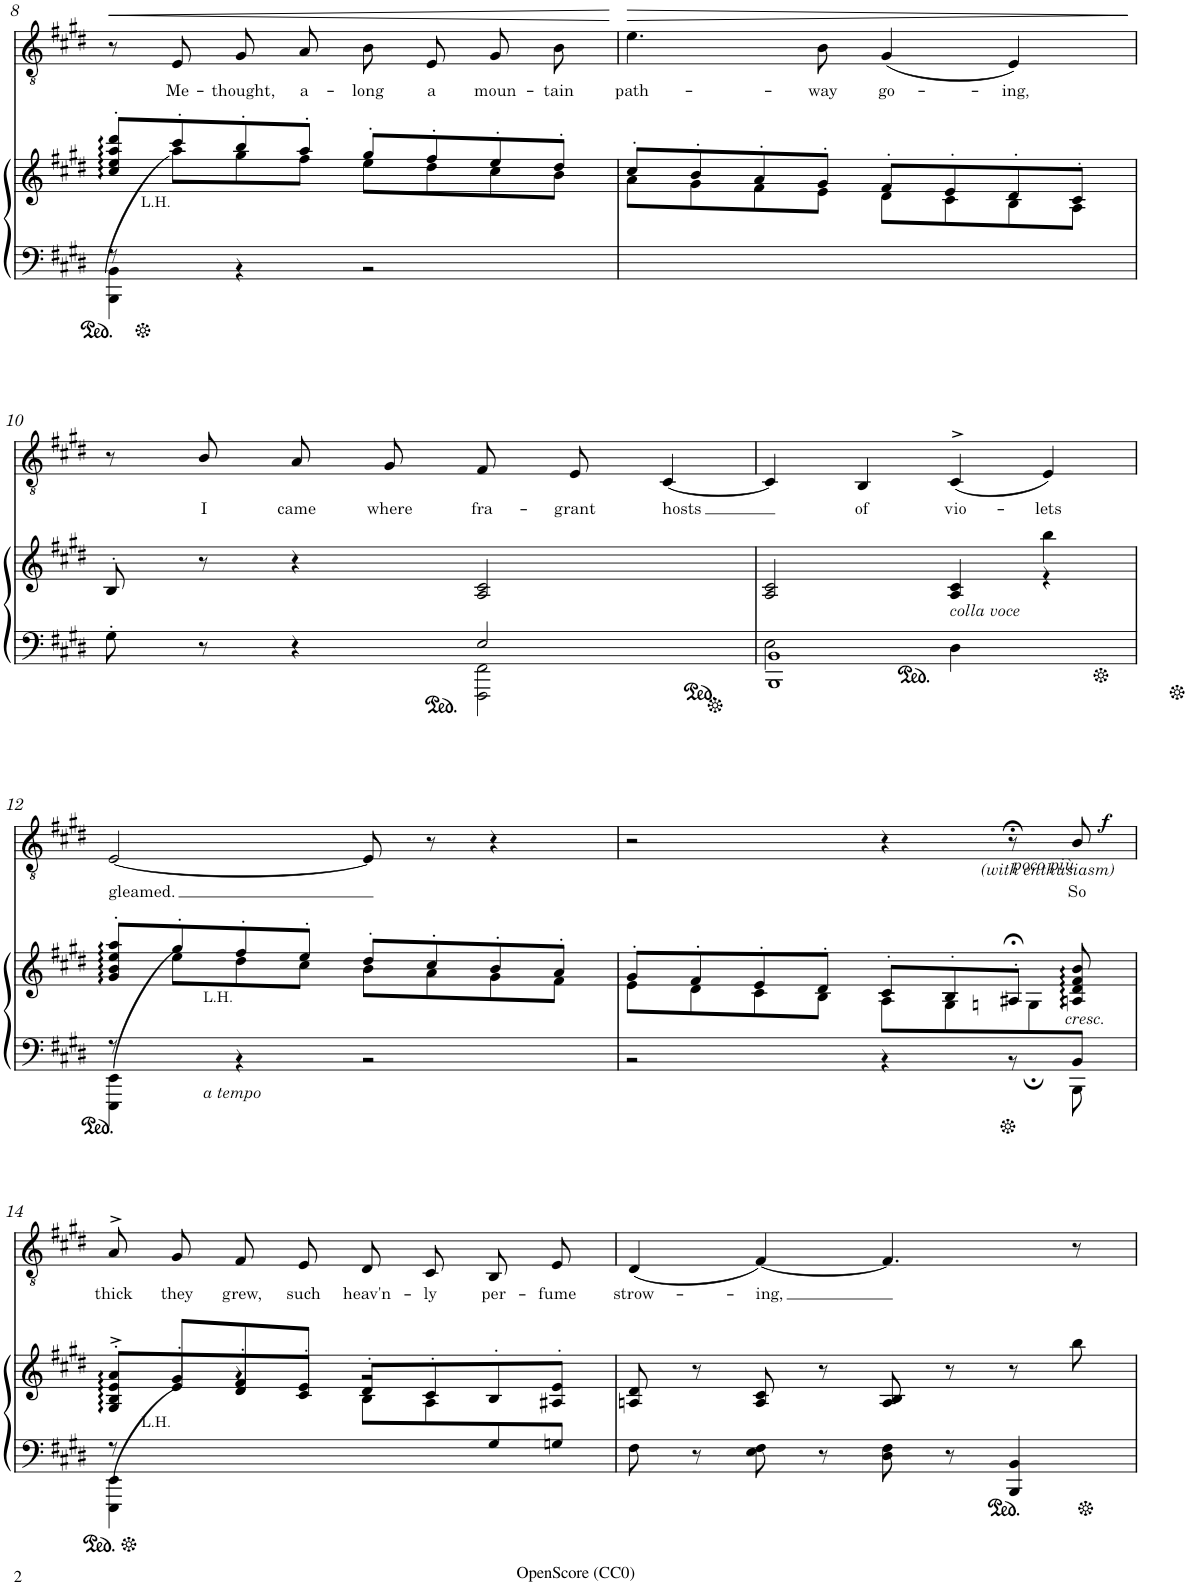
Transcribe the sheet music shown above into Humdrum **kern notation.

**kern	**kern	**kern	**text	**dynam
*part2	*part2	*part1	*part1	*part1
*staff3	*staff2	*staff1	*staff1	*staff1
*I"Piano	*	*I"Baritone	*	*
*I'Pno	*	*	*	*
!!LO:PB:g=z
*clefF4	*clefG2	*clefGv2	*	*
*k[f#c#g#d#]	*k[f#c#g#d#]	*k[f#c#g#d#]	*	*
*M8/8	*M8/8	*M8/8	*	*
=8	=8	=8	=8	=8
*^	*^	*	*	*
!LO:TX:a:t=L.H.	!	!	!	!	!	!
!	!	!	!	!	!	!LO:HP:b
8r	(>4BBB\ 4BB\	8cc#/'> 8ee/'> 8aa/'> 8ddd#/'>L	8ryy	8r	.	<
!	!	!	!	!	!LO:LY:b	!
2..ryy	.	8ccc#'>/	8aa\L	8E/L	Me-	.
!	!	!	!	!	!LO:LY:b	!
.	4r	8bb'>/	8gg#\	8G#/	-thought,	.
!	!	!	!	!	!LO:LY:b	!
.	.	8aa'>/J	8ff#\J	8A/	a-	.
!	!	!	!	!	!LO:LY:b	!
.	2r	8gg#'>/L	8ee\L	8B/	-long	.
!	!	!	!	!	!LO:LY:b	!
.	.	8ff#'>/	8dd#\	8E/	a	.
!	!	!	!	!	!LO:LY:b	!
.	.	8ee'>/	8cc#\	8G#/	moun-	.
!	!	!	!	!	!LO:LY:b	!
.	.	8dd#'>/J	8b\J	8B/J	-tain	.
*v	*v	*	*	*	*	*
*	*v	*v	*	*	*
.	.	.	.	[
=9	=9	=9	=9	=9
*	*^	*	*	*
!	!	!	!	!LO:LY:b	!LO:HP:b
1ryy	8cc#'>/L	8a\L	4.e\	path-	>
.	8b'>/	8g#\	.	.	.
.	8a'>/	8f#\	.	.	.
!	!	!	!	!LO:LY:b	!
.	8g#'>/J	8e\J	8B\	-way	.
!	!	!	!	!LO:LY:b	!
.	8f#'>/L	8d#\L	(4G#/	go-	.
.	8e'>/	8c#\	.	.	.
!	!	!	!	!LO:LY:b	!
.	8d#'>/	8B\	4E/)	-ing,	.
.	8c#'>/J	8A\J	.	.	.
*	*v	*v	*	*	*
.	.	.	.	]
!!LO:LB:g=z
=10	=10	=10	=10	=10
*^	*	*	*	*
2ryy	8G#'>\	8B'>/	8r	.	.
!	!	!	!	!LO:LY:b	!
.	8r	8r	8B/L	I	.
!	!	!	!	!LO:LY:b	!
.	4r	4r	8A/	came	.
!	!	!	!	!LO:LY:b	!
.	.	.	8G#/	where	.
!	!	!	!	!LO:LY:b	!
2E/	2FFF#\ 2FF#\	2A/ 2c#/	8F#/	fra-	.
!	!	!	!	!LO:LY:b	!
.	.	.	8E/J	-grant	.
!	!	!	!	!LO:LY:b	!
.	.	.	[4C#/	hosts	.
=11	=11	=11	=11	=11	=11
*	*	*ped	*	*	*
*	*	*^	*	*	*
2E\	1BBB 1BB	2A/ 2c#/	2.ryy	4C#/]	.	.
!	!	!	!	!	!LO:LY:b	!
.	.	.	.	4BB/	of	.
!	!	!LO:TX:b:i:t=colla voce	!	!	!	!
!	!	!	!	!	!LO:LY:b	!
4D#\	.	4A/ 4c#/	.	(4C#^>/	vio-	.
!	!	!	!	!	!LO:LY:b	!
4ryy	.	4bb\	4r	4E/)	-lets	.
!!LO:LB:g=z
=12	=12	=12	=12	=12	=12	=12
*Xped	*	*	*	*	*	*
*ped	*	*	*	*	*	*
!	!	!	!	!	!LO:LY:b	!
8r	(>4EEE\ 4EE\	8g#/'> 8b/'> 8ee/'> 8aa/'>L	8ryy	[2E/	gleamed.	.
2..ryy	.	8gg#'>/	8ee\L)	.	.	.
!	!LO:TX:a:t=L.H.	!	!	!	!	!
!	!LO:TX:b:i:t=a tempo	!	!	!	!	!
.	4r	8ff#'>/	8dd#\	.	.	.
.	.	8ee'>/J	8cc#\J	.	.	.
.	2r	8dd#'>/L	8b\L	8E/]	.	.
.	.	8cc#'>/	8a\	8r	.	.
.	.	8b'>/	8g#\	4r	.	.
.	.	8a'>/J	8f#\J	.	.	.
=13	=13	=13	=13	=13	=13	=13
2..ryy	2r	8g#'>/L	8e\L	2r	.	.
.	.	8f#'>/	8d#\	.	.	.
.	.	8e'>/	8c#\	.	.	.
.	.	8d#'>/J	8B\J	.	.	.
.	4r	8c#'>/L	8A\L	4r	.	.
.	.	8B'>/	8G#\	.	.	.
*	*	*Xped	*	*	*	*
!	!	!	!	!LO:TX:b:i:t=poco più	!	!
!	!	!	!	!LO:TX:b:i:t=(with enthusiasm)	!	!
.	8r	8A#X;<'>/J	8Gn;\	8r;<	.	.
!	!	!LO:TX:b:i:t=cresc.	!	!	!	!
!	!	!	!	!	!LO:LY:b	!LO:DY:b
8BB/J	8BBB\	8An/ 8d#/ 8f#/ 8b/	8ryy	8B/	So	f
!!LO:LB:g=z
=14	=14	=14	=14	=14	=14	=14
!LO:TX:a:t=L.H.	!	!	!	!	!	!
!	!	!	!	!	!LO:LY:b	!
8r	4EEE\ 4EE\	8G#/'>^> 8B/'>^> 8e/'>^> 8a/'>^>L	8ryy	8A^>/L	thick	.
!	!	!	!	!	!LO:LY:b	!
8ryy	.	8g#'>/	8e/L)	8G#/	they	.
!	!	!	!	!	!LO:LY:b	!
.	4r	8f#'>/	8d#/	8F#/	grew,	.
!	!	!	!	!	!LO:LY:b	!
.	.	8e'>/J	8c#/J	8E/	such	.
!	!	!	!	!	!LO:LY:b	!
.	2r	8d#'>/L	8B\L	8D#/	heav'n-	.
!	!	!	!	!	!LO:LY:b	!
.	.	8c#'>/	8A\	8C#/	-ly	.
!	!	!	!	!	!LO:LY:b	!
8G#/	.	8B'>/	4ryy	8BB/	per-	.
!	!	!	!	!	!LO:LY:b	!
8Gn/J	.	8A#X/'> 8e/'>J	.	8E/J	-fume	.
*v	*v	*	*	*	*	*
*	*v	*v	*	*	*
=15	=15	=15	=15	=15
!	!	!	!LO:LY:b	!
8F#\	8An/ 8d#/	(4D#/	strow-	.
8r	8r	.	.	.
!	!	!	!LO:LY:b	!
8E\ 8F#\	8A/ 8c#/	[4F#/)	-ing,	.
8r	8r	.	.	.
8D#\ 8F#\	8A/ 8B/	4.F#/]	.	.
8r	8r	.	.	.
4BBB/ 4BB/	8r	.	.	.
.	8bb\	8r	.	.
=	=	=	=	=
*-	*-	*-	*-	*-
